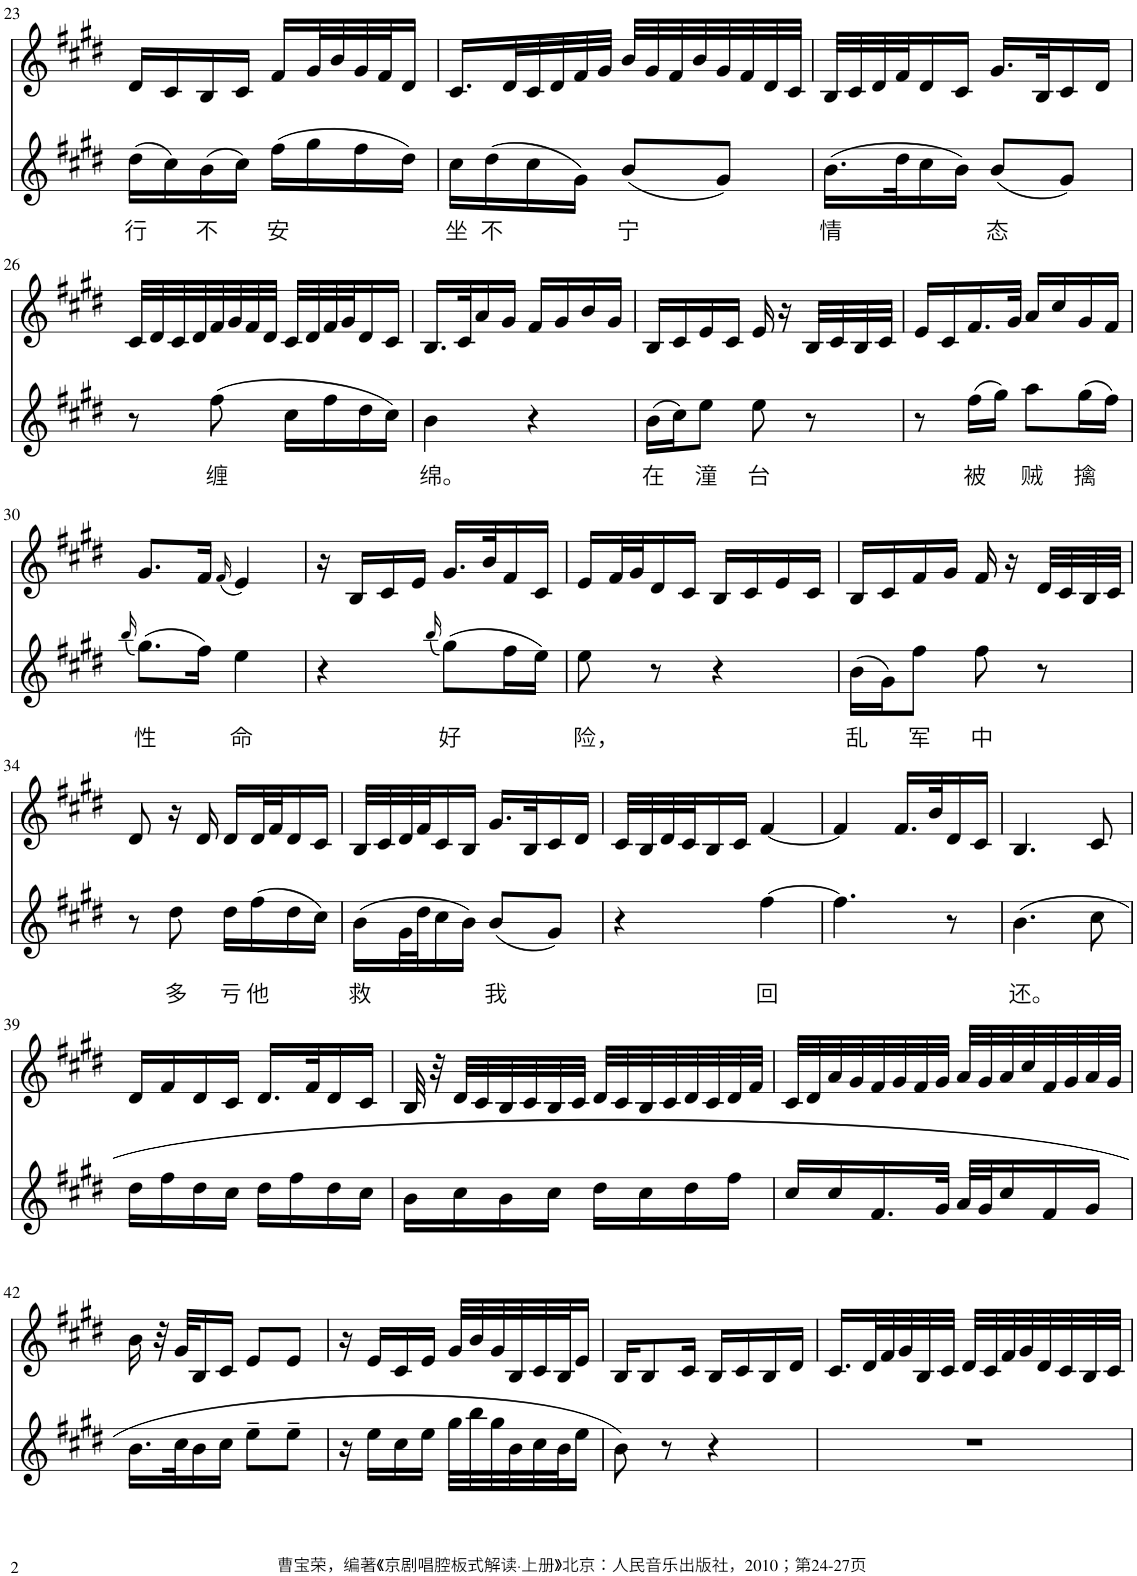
**kern	**text	**kern
*part2	*part2	*part1
*staff2	*staff2	*staff1
*I"Piano	*	*I"Piano
*I'Pno	*	*I'Pno
!!LO:PB:g=z
*clefG2	*	*clefG2
*k[f#c#g#d#]	*	*k[f#c#g#d#]
*M2/4	*	*M2/4
=23	=23	=23
!	!LO:LY:b	!
(16dd#\LL	行	16d#/LL
16cc#\)	.	16c#/
!	!LO:LY:b	!
(16b\	不	16B/
16cc#\JJ)	.	16c#/JJ
!	!LO:LY:b	!
(16ff#\LL	安	16f#/LL
16gg#\	.	32g#/L
.	.	32b/
16ff#\	.	32g#/
.	.	32f#/J
16dd#\JJ)	.	16d#/JJ
=24	=24	=24
!	!LO:LY:b	!
16cc#\LL	坐	16.c#/LL
!	!LO:LY:b	!
(16dd#\	不	.
.	.	32d#/L
16cc#\	.	32c#/
.	.	32d#/
16g#\JJ)	.	32f#/
.	.	32g#/JJJ
!	!LO:LY:b	!
(8b/L	宁	32b/LLL
.	.	32g#/
.	.	32f#/
.	.	32b/
8g#/J)	.	32g#/
.	.	32f#/
.	.	32d#/
.	.	32c#/JJJ
=25	=25	=25
!	!LO:LY:b	!
(16.b\LL	情	32B/LLL
.	.	32c#/
.	.	32d#/
32dd#\K	.	32f#/J
16cc#\	.	16d#/
16b\JJ)	.	16c#/JJ
!	!LO:LY:b	!
(8b/L	态	16.g#/LL
.	.	32B/K
8g#/J)	.	16c#/
.	.	16d#/JJ
!!LO:LB:g=z
=26	=26	=26
8r	.	32c#/LLL
.	.	32d#/
.	.	32c#/
.	.	32d#/
!	!LO:LY:b	!
(8ff#\	缠	32f#/
.	.	32g#/
.	.	32f#/
.	.	32d#/JJJ
16cc#\LL	.	32c#/LLL
.	.	32d#/
16ff#\	.	32f#/
.	.	32g#/J
16dd#\	.	16d#/
16cc#\JJ)	.	16c#/JJ
=27	=27	=27
!	!LO:LY:b	!
4b\	绵。	16.B/LL
.	.	32c#/K
.	.	16a/
.	.	16g#/JJ
4r	.	16f#/LL
.	.	16g#/
.	.	16b/
.	.	16g#/JJ
=28	=28	=28
!	!LO:LY:b	!
(16b\LL	在	16B/LL
16cc#\J)	.	16c#/
!	!LO:LY:b	!
8ee\J	潼	16e/
.	.	16c#/JJ
!	!LO:LY:b	!
8ee\	台	16e/
.	.	16r
8r	.	32B/LLL
.	.	32c#/
.	.	32B/
.	.	32c#/JJJ
=29	=29	=29
8r	.	16e/LL
.	.	16c#/
!	!LO:LY:b	!
(16ff#\LL	被	16.f#/
16gg#\JJ)	.	.
.	.	32g#/JJk
!	!LO:LY:b	!
8aa\L	贼	16a/LL
.	.	16cc#/
!	!LO:LY:b	!
(16gg#\L	擒	16g#/
16ff#\JJ)	.	16f#/JJ
!!LO:LB:g=z
=30	=30	=30
(16qbb/	.	.
!	!LO:LY:b	!
(8.gg#\L)	性	8.g#/L
16ff#\Jk)	.	16f#/Jk
.	.	(16qf#/
!	!LO:LY:b	!
4ee\	命	4e/)
=31	=31	=31
4r	.	16r
.	.	16B/LL
.	.	16c#/
.	.	16e/JJ
(16qbb/	.	.
!	!LO:LY:b	!
(8gg#\L)	好	16.g#/LL
.	.	32b/K
16ff#\L	.	16f#/
16ee\JJ)	.	16c#/JJ
=32	=32	=32
!	!LO:LY:b	!
8ee\	险，	16e/LL
.	.	32f#/L
.	.	32g#/J
8r	.	16d#/
.	.	16c#/JJ
4r	.	16B/LL
.	.	16c#/
.	.	16e/
.	.	16c#/JJ
=33	=33	=33
!	!LO:LY:b	!
(16b\LL	乱	16B/LL
16g#\J)	.	16c#/
!	!LO:LY:b	!
8ff#\J	军	16f#/
.	.	16g#/JJ
!	!LO:LY:b	!
8ff#\	中	16f#/
.	.	16r
8r	.	32d#/LLL
.	.	32c#/
.	.	32B/
.	.	32c#/JJJ
!!LO:LB:g=z
=34	=34	=34
8r	.	8d#/
!	!LO:LY:b	!
8dd#\	多	16r
.	.	16d#/
!	!LO:LY:b	!
16dd#\LL	亏	16d#/LL
!	!LO:LY:b	!
(16ff#\	他	32d#/L
.	.	32f#/J
16dd#\	.	16d#/
16cc#\JJ)	.	16c#/JJ
=35	=35	=35
!	!LO:LY:b	!
(16b\LL	救	32B/LLL
.	.	32c#/
32g#\L	.	32d#/
32dd#\J	.	32f#/J
16cc#\	.	16c#/
16b\JJ)	.	16B/JJ
!	!LO:LY:b	!
(8b/L	我	16.g#/LL
.	.	32B/K
8g#/J)	.	16c#/
.	.	16d#/JJ
=36	=36	=36
4r	.	32c#/LLL
.	.	32B/
.	.	32d#/
.	.	32c#/J
.	.	16B/
.	.	16c#/JJ
!	!LO:LY:b	!
[4ff#\	回	[4f#/
=37	=37	=37
4.ff#\]	.	4f#/]
.	.	16.f#/LL
.	.	32b/K
8r	.	16d#/
.	.	16c#/JJ
=38	=38	=38
!	!LO:LY:b	!
(4.b\	还。	4.B/
8cc#\	.	8c#/
!!LO:LB:g=z
=39	=39	=39
16dd#\LL	.	16d#/LL
16ff#\	.	16f#/
16dd#\	.	16d#/
16cc#\JJ	.	16c#/JJ
16dd#\LL	.	16.d#/LL
16ff#\	.	.
.	.	32f#/K
16dd#\	.	16d#/
16cc#\JJ	.	16c#/JJ
=40	=40	=40
16b\LL	.	32B/
.	.	32r
16cc#\	.	32d#/LLL
.	.	32c#/
16b\	.	32B/
.	.	32c#/
16cc#\JJ	.	32B/
.	.	32c#/JJJ
16dd#\LL	.	32d#/LLL
.	.	32c#/
16cc#\	.	32B/
.	.	32c#/
16dd#\	.	32d#/
.	.	32c#/
16ff#\JJ	.	32d#/
.	.	32f#/JJJ
=41	=41	=41
16cc#/LL	.	32c#/LLL
.	.	32d#/
16cc#/	.	32a/
.	.	32g#/
16.f#/	.	32f#/
.	.	32g#/
.	.	32f#/
32g#/JJk	.	32g#/JJJ
32a/LLL	.	32a/LLL
32g#/J	.	32g#/
16cc#/	.	32a/
.	.	32cc#/
16f#/	.	32f#/
.	.	32g#/
16g#/JJ	.	32a/
.	.	32g#/JJJ
!!LO:LB:g=z
=42	=42	=42
16.b\LL	.	16b\
.	.	32r
32cc#\K	.	32g#/KLL
16b\	.	16B/
16cc#\JJ	.	16c#/JJ
8ee~\L	.	8e/L
8ee~\J	.	8e/J
=43	=43	=43
16r	.	16r
16ee\LL	.	16e/LL
16cc#\	.	16c#/
16ee\JJ	.	16e/JJ
32gg#\LLL	.	32g#/LLL
32bb\	.	32b/
32gg#\	.	32g#/
32b\	.	32B/
32cc#\	.	32c#/
32b\J	.	32B/J
16ee\JJ	.	16e/JJ
=44	=44	=44
8b\)	.	16B/KL
.	.	8B/
8r	.	.
.	.	16c#/Jk
4r	.	16B/LL
.	.	16c#/
.	.	16B/
.	.	16d#/JJ
=45	=45	=45
2r	.	16.c#/LL
.	.	32d#/L
.	.	32f#/
.	.	32g#/
.	.	32B/
.	.	32c#/JJJ
.	.	32d#/LLL
.	.	32c#/
.	.	32f#/
.	.	32g#/
.	.	32d#/
.	.	32c#/
.	.	32B/
.	.	32c#/JJJ
=	=	=
*-	*-	*-
